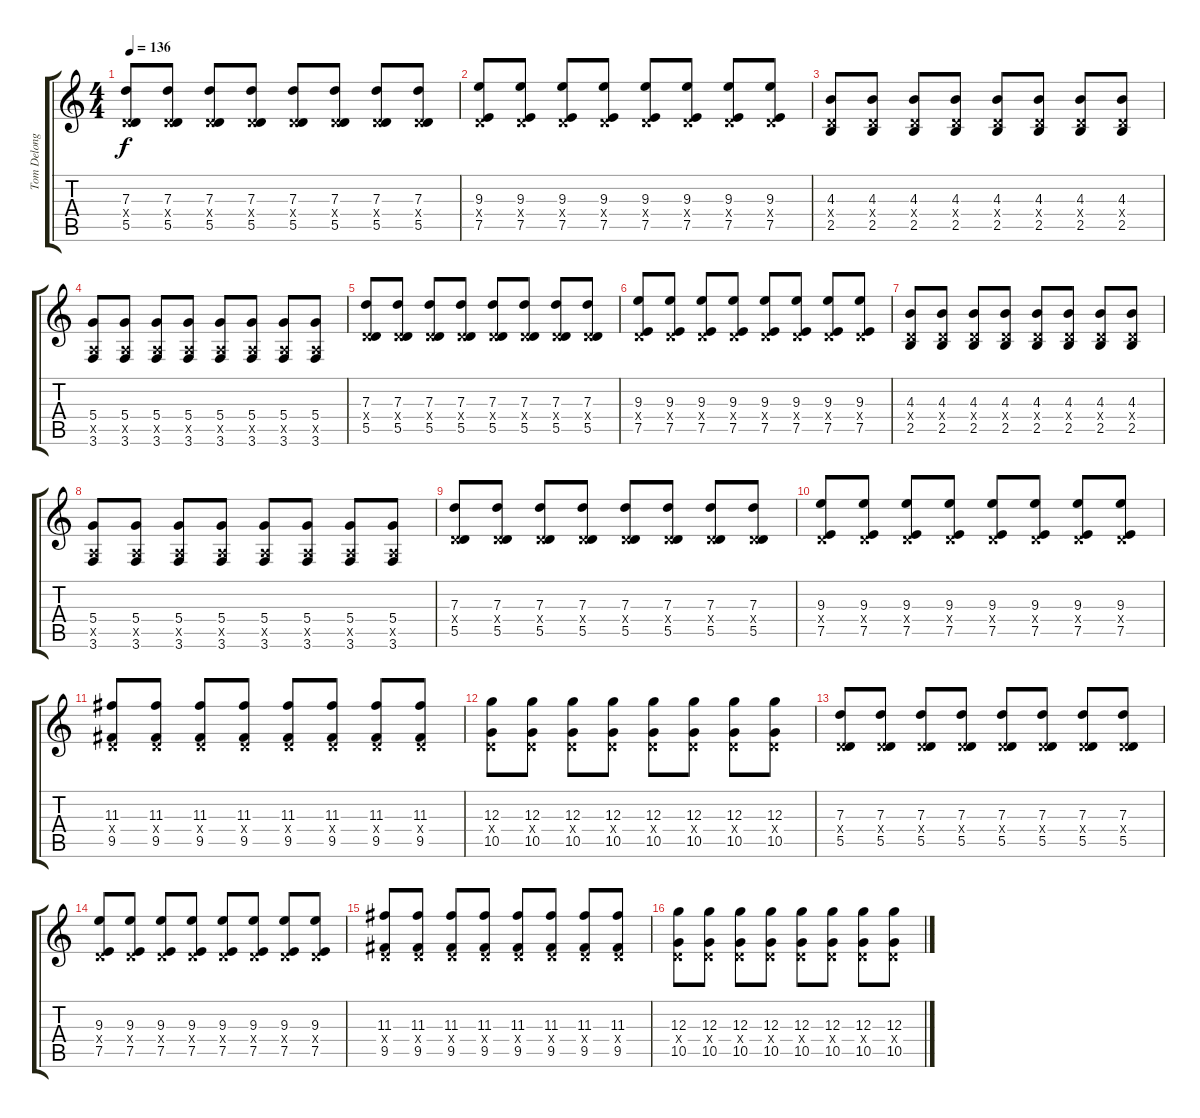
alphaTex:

\track ("Tom Delong (Clean 1)" "Tom Delong") {instrument electricguitarclean}
\staff {score tabs}
\tuning (E4 B3 G3 D3 A2 D2) {hide}
\ts (4 4)
\tempo 136
\clef g2
\ks c
(7.3 0.4{x} 5.5).8{dy f} (7.3 0.4{x} 5.5).8 (7.3 0.4{x} 5.5).8 (7.3 0.4{x} 5.5).8 (7.3 0.4{x} 5.5).8 (7.3 0.4{x} 5.5).8 (7.3 0.4{x} 5.5).8 (7.3 0.4{x} 5.5).8 |
(9.3 0.4{x} 7.5).8 (9.3 0.4{x} 7.5).8 (9.3 0.4{x} 7.5).8 (9.3 0.4{x} 7.5).8 (9.3 0.4{x} 7.5).8 (9.3 0.4{x} 7.5).8 (9.3 0.4{x} 7.5).8 (9.3 0.4{x} 7.5).8 |
(4.3 0.4{x} 2.5).8 (4.3 0.4{x} 2.5).8 (4.3 0.4{x} 2.5).8 (4.3 0.4{x} 2.5).8 (4.3 0.4{x} 2.5).8 (4.3 0.4{x} 2.5).8 (4.3 0.4{x} 2.5).8 (4.3 0.4{x} 2.5).8 |
(5.4 0.5{x} 3.6).8 (5.4 0.5{x} 3.6).8 (5.4 0.5{x} 3.6).8 (5.4 0.5{x} 3.6).8 (5.4 0.5{x} 3.6).8 (5.4 0.5{x} 3.6).8 (5.4 0.5{x} 3.6).8 (5.4 0.5{x} 3.6).8 |
(7.3 0.4{x} 5.5).8 (7.3 0.4{x} 5.5).8 (7.3 0.4{x} 5.5).8 (7.3 0.4{x} 5.5).8 (7.3 0.4{x} 5.5).8 (7.3 0.4{x} 5.5).8 (7.3 0.4{x} 5.5).8 (7.3 0.4{x} 5.5).8 |
(9.3 0.4{x} 7.5).8 (9.3 0.4{x} 7.5).8 (9.3 0.4{x} 7.5).8 (9.3 0.4{x} 7.5).8 (9.3 0.4{x} 7.5).8 (9.3 0.4{x} 7.5).8 (9.3 0.4{x} 7.5).8 (9.3 0.4{x} 7.5).8 |
(4.3 0.4{x} 2.5).8 (4.3 0.4{x} 2.5).8 (4.3 0.4{x} 2.5).8 (4.3 0.4{x} 2.5).8 (4.3 0.4{x} 2.5).8 (4.3 0.4{x} 2.5).8 (4.3 0.4{x} 2.5).8 (4.3 0.4{x} 2.5).8 |
(5.4 0.5{x} 3.6).8 (5.4 0.5{x} 3.6).8 (5.4 0.5{x} 3.6).8 (5.4 0.5{x} 3.6).8 (5.4 0.5{x} 3.6).8 (5.4 0.5{x} 3.6).8 (5.4 0.5{x} 3.6).8 (5.4 0.5{x} 3.6).8 |
(7.3 0.4{x} 5.5).8 (7.3 0.4{x} 5.5).8 (7.3 0.4{x} 5.5).8 (7.3 0.4{x} 5.5).8 (7.3 0.4{x} 5.5).8 (7.3 0.4{x} 5.5).8 (7.3 0.4{x} 5.5).8 (7.3 0.4{x} 5.5).8 |
(9.3 0.4{x} 7.5).8 (9.3 0.4{x} 7.5).8 (9.3 0.4{x} 7.5).8 (9.3 0.4{x} 7.5).8 (9.3 0.4{x} 7.5).8 (9.3 0.4{x} 7.5).8 (9.3 0.4{x} 7.5).8 (9.3 0.4{x} 7.5).8 |
(11.3 0.4{x} 9.5).8 (11.3 0.4{x} 9.5).8 (11.3 0.4{x} 9.5).8 (11.3 0.4{x} 9.5).8 (11.3 0.4{x} 9.5).8 (11.3 0.4{x} 9.5).8 (11.3 0.4{x} 9.5).8 (11.3 0.4{x} 9.5).8 |
(12.3 0.4{x} 10.5).8 (12.3 0.4{x} 10.5).8 (12.3 0.4{x} 10.5).8 (12.3 0.4{x} 10.5).8 (12.3 0.4{x} 10.5).8 (12.3 0.4{x} 10.5).8 (12.3 0.4{x} 10.5).8 (12.3 0.4{x} 10.5).8 |
(7.3 0.4{x} 5.5).8 (7.3 0.4{x} 5.5).8 (7.3 0.4{x} 5.5).8 (7.3 0.4{x} 5.5).8 (7.3 0.4{x} 5.5).8 (7.3 0.4{x} 5.5).8 (7.3 0.4{x} 5.5).8 (7.3 0.4{x} 5.5).8 |
(9.3 0.4{x} 7.5).8 (9.3 0.4{x} 7.5).8 (9.3 0.4{x} 7.5).8 (9.3 0.4{x} 7.5).8 (9.3 0.4{x} 7.5).8 (9.3 0.4{x} 7.5).8 (9.3 0.4{x} 7.5).8 (9.3 0.4{x} 7.5).8 |
(11.3 0.4{x} 9.5).8 (11.3 0.4{x} 9.5).8 (11.3 0.4{x} 9.5).8 (11.3 0.4{x} 9.5).8 (11.3 0.4{x} 9.5).8 (11.3 0.4{x} 9.5).8 (11.3 0.4{x} 9.5).8 (11.3 0.4{x} 9.5).8 |
(12.3 0.4{x} 10.5).8 (12.3 0.4{x} 10.5).8 (12.3 0.4{x} 10.5).8 (12.3 0.4{x} 10.5).8 (12.3 0.4{x} 10.5).8 (12.3 0.4{x} 10.5).8 (12.3 0.4{x} 10.5).8 (12.3 0.4{x} 10.5).8
